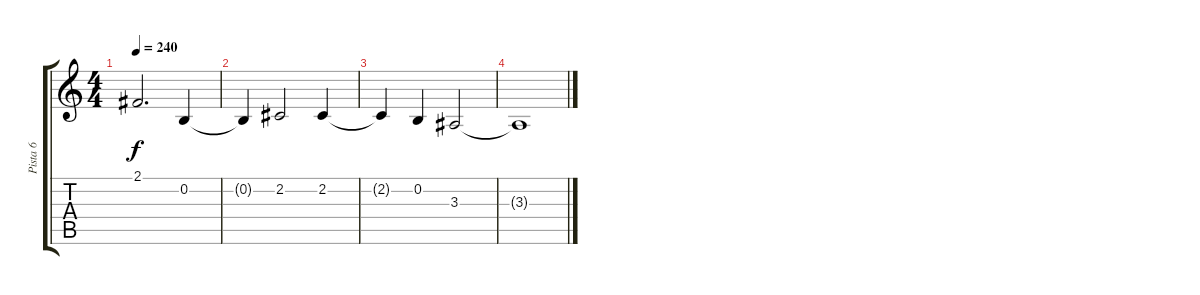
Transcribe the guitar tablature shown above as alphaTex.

\track ("Pista 6" "Pista 6") {instrument electricgrandpiano}
\staff {score tabs}
\tuning (E4 B3 G3 D3 A2 E2) {hide}
\ts (4 4)
\tempo 240
\clef g2
\ks c
2.1.2{d dy f} 0.2.4 |
0.2{t}.4 2.2.2 2.2.4 |
2.2{t}.4 0.2.4 3.3.2 |
3.3{t}.1
